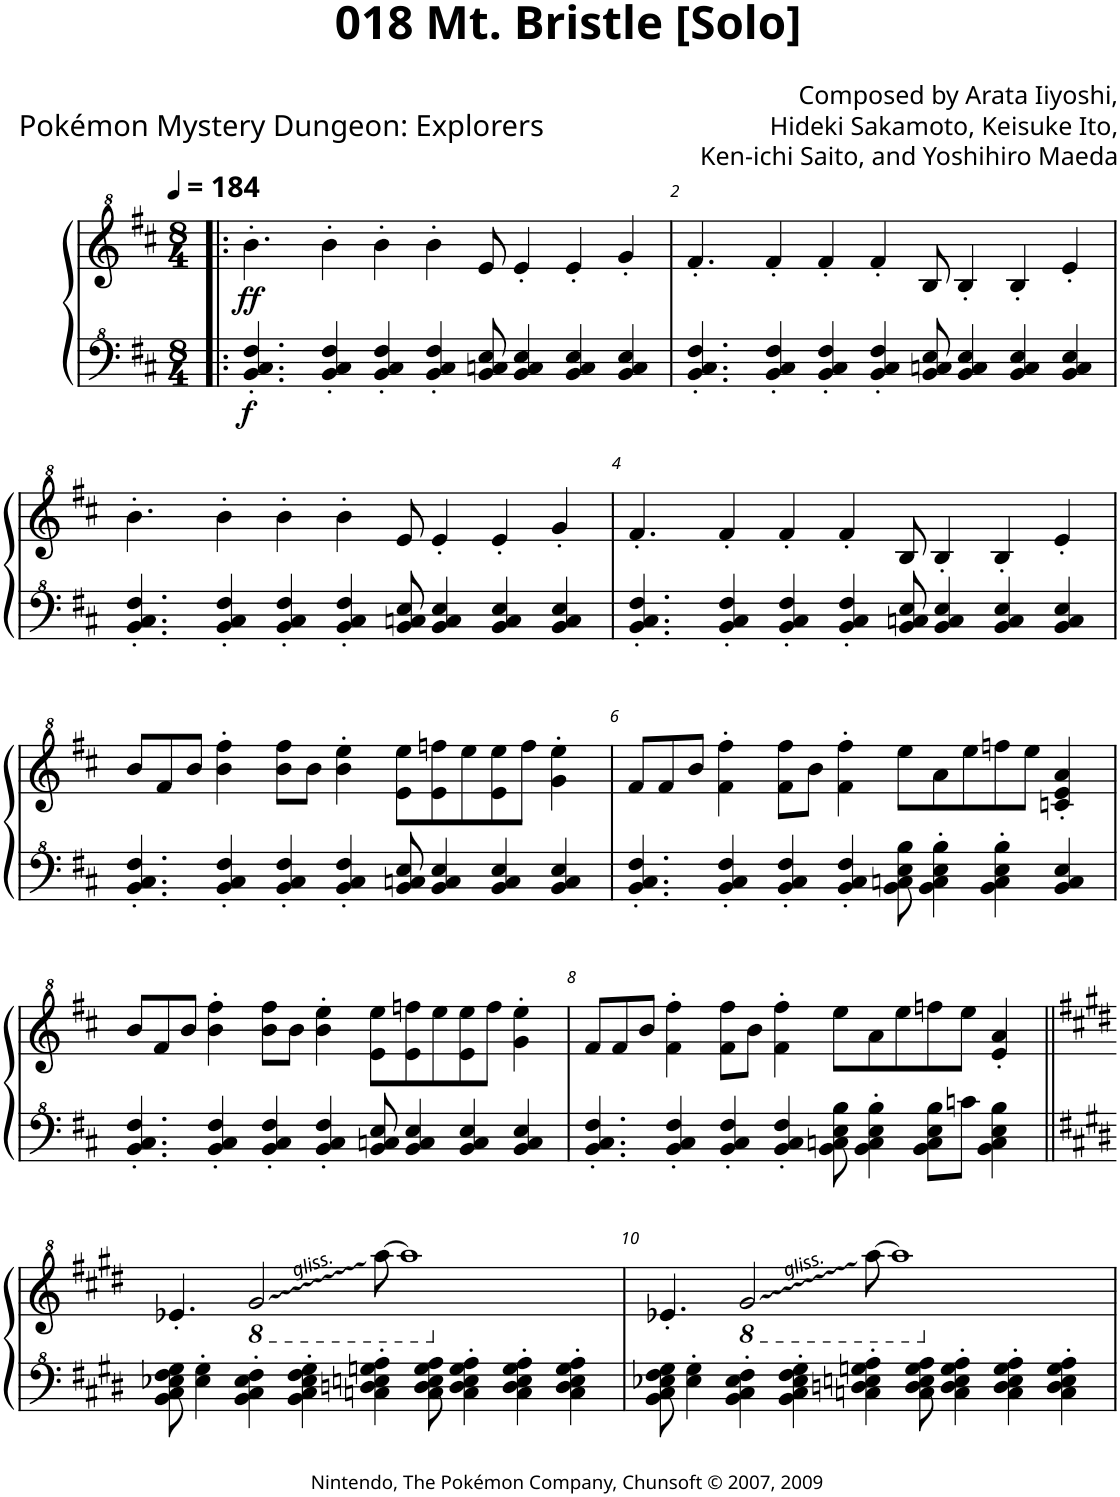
**kern	**kern	**dynam
*part1	*part1	*part1
*staff2	*staff1	*staff1/2
*I"Piano, Right	*	*
*I'Pno.	*	*
*clefF^4	*clefG^2	*
*k[f#c#]	*k[f#c#]	*
*M8/4	*M8/4	*
*MM184	*MM184	*
=1!|:	=1!|:	=1!|:
!	!	!LO:DY:b=2
!	!	!LO:DY:n=1:b
4.B/' 4.c#/' 4.f#/'	4.bb'\	f ff
4B/' 4c#/' 4f#/'	4bb'\	.
4B/' 4c#/' 4f#/'	4bb'\	.
4B/' 4c#/' 4f#/'	4bb'\	.
8B/ 8cn/ 8e/	8ee/	.
4B/ 4c/ 4e/	4ee'/	.
4B/ 4c/ 4e/	4ee'/	.
4B/ 4c/ 4e/	4gg'/	.
=2	=2	=2
4.B/' 4.c#/' 4.f#/'	4.ff#'/	.
4B/' 4c#/' 4f#/'	4ff#'/	.
4B/' 4c#/' 4f#/'	4ff#'/	.
4B/' 4c#/' 4f#/'	4ff#'/	.
8B/ 8cn/ 8e/	8b/	.
4B/ 4c/ 4e/	4b'/	.
4B/ 4c/ 4e/	4b'/	.
4B/ 4c/ 4e/	4ee'/	.
!!LO:LB:g=z
=3	=3	=3
4.B/' 4.c#/' 4.f#/'	4.bb'\	.
4B/' 4c#/' 4f#/'	4bb'\	.
4B/' 4c#/' 4f#/'	4bb'\	.
4B/' 4c#/' 4f#/'	4bb'\	.
8B/ 8cn/ 8e/	8ee/	.
4B/ 4c/ 4e/	4ee'/	.
4B/ 4c/ 4e/	4ee'/	.
4B/ 4c/ 4e/	4gg'/	.
=4	=4	=4
4.B/' 4.c#/' 4.f#/'	4.ff#'/	.
4B/' 4c#/' 4f#/'	4ff#'/	.
4B/' 4c#/' 4f#/'	4ff#'/	.
4B/' 4c#/' 4f#/'	4ff#'/	.
8B/ 8cn/ 8e/	8b/	.
4B/ 4c/ 4e/	4b'/	.
4B/ 4c/ 4e/	4b'/	.
4B/ 4c/ 4e/	4ee'/	.
!!LO:LB:g=z
=5	=5	=5
4.B/' 4.c#/' 4.f#/'	8bb/L	.
.	8ff#/	.
.	8bb/J	.
4B/' 4c#/' 4f#/'	4bb\' 4fff#\'	.
4B/' 4c#/' 4f#/'	8bb\ 8fff#\L	.
.	8bb\J	.
4B/' 4c#/' 4f#/'	4bb\' 4eee\'	.
8B/ 8cn/ 8e/	8ee\ 8eee\L	.
4B/ 4c/ 4e/	8ee\ 8fffn\	.
.	8eee\	.
4B/ 4c/ 4e/	8ee\ 8eee\	.
.	8fff\J	.
4B/ 4c/ 4e/	4gg\' 4eee\'	.
=6	=6	=6
4.B/' 4.c#/' 4.f#/'	8ff#/L	.
.	8ff#/	.
.	8bb/J	.
4B/' 4c#/' 4f#/'	4ff#\' 4fff#\'	.
4B/' 4c#/' 4f#/'	8ff#\ 8fff#\L	.
.	8bb\J	.
4B/' 4c#/' 4f#/'	4ff#\' 4fff#\'	.
8B\ 8cn\ 8e\ 8b\	8eee\L	.
4B\' 4c\' 4e\' 4b\'	8aa\	.
.	8eee\	.
4B\' 4c\' 4e\' 4b\'	8fffn\	.
.	8eee\J	.
4B/ 4c/ 4e/	4ccn/' 4ee/' 4aa/'	.
!!LO:LB:g=z
=7	=7	=7
4.B/' 4.c#/' 4.f#/'	8bb/L	.
.	8ff#/	.
.	8bb/J	.
4B/' 4c#/' 4f#/'	4bb\' 4fff#\'	.
4B/' 4c#/' 4f#/'	8bb\ 8fff#\L	.
.	8bb\J	.
4B/' 4c#/' 4f#/'	4bb\' 4eee\'	.
8B/ 8cn/ 8e/	8ee\ 8eee\L	.
4B/ 4c/ 4e/	8ee\ 8fffn\	.
.	8eee\	.
4B/ 4c/ 4e/	8ee\ 8eee\	.
.	8fff\J	.
4B/ 4c/ 4e/	4gg\' 4eee\'	.
=8	=8	=8
4.B/' 4.c#/' 4.f#/'	8ff#/L	.
.	8ff#/	.
.	8bb/J	.
4B/' 4c#/' 4f#/'	4ff#\' 4fff#\'	.
4B/' 4c#/' 4f#/'	8ff#\ 8fff#\L	.
.	8bb\J	.
4B/' 4c#/' 4f#/'	4ff#\' 4fff#\'	.
8B\ 8cn\ 8e\ 8b\	8eee\L	.
4B\' 4c\' 4e\' 4b\'	8aa\	.
.	8eee\	.
8B\ 8c\ 8e\ 8b\L	8fffn\	.
8ccn\J	8eee\J	.
4B\ 4c\ 4e\ 4b\	4ee/' 4aa/'	.
!!LO:LB:g=z
=9||	=9||	=9||
*k[f#c#g#d#]	*k[f#c#g#d#]	*
8B\ 8c#\ 8e-X\ 8f#\ 8g#\	4.ee-X'/	.
4e-\' 4g#\'	.	.
*	*8ba	*
4B\' 4c#\' 4e-\' 4f#\'	2g#/	.
4B\' 4c#\' 4e-\' 4f#\' 4g#\'	.	.
4cn\' 4dn\' 4en\' 4gn\' 4a\'	[8aa\	.
.	1aa]	.
8c\ 8d\ 8e\ 8g\ 8a\	.	.
4c\' 4d\' 4e\' 4g\' 4a\'	.	.
4c\' 4d\' 4e\' 4g\' 4a\'	.	.
4c\' 4d\' 4e\' 4g\' 4a\'	.	.
=10	=10	=10
*	*X8ba	*
8B\ 8c#\ 8e-X\ 8f#\ 8g#\	4.ee-X'/	.
4e-\' 4g#\'	.	.
*	*8ba	*
4B\' 4c#\' 4e-\' 4f#\'	2g#/	.
4B\' 4c#\' 4e-\' 4f#\' 4g#\'	.	.
4cn\' 4dn\' 4en\' 4gn\' 4a\'	[8aa\	.
.	1aa]	.
8c\ 8d\ 8e\ 8g\ 8a\	.	.
4c\' 4d\' 4e\' 4g\' 4a\'	.	.
4c\' 4d\' 4e\' 4g\' 4a\'	.	.
4c\' 4d\' 4e\' 4g\' 4a\'	.	.
*	*X8ba	*
=	=	=
*-	*-	*-
